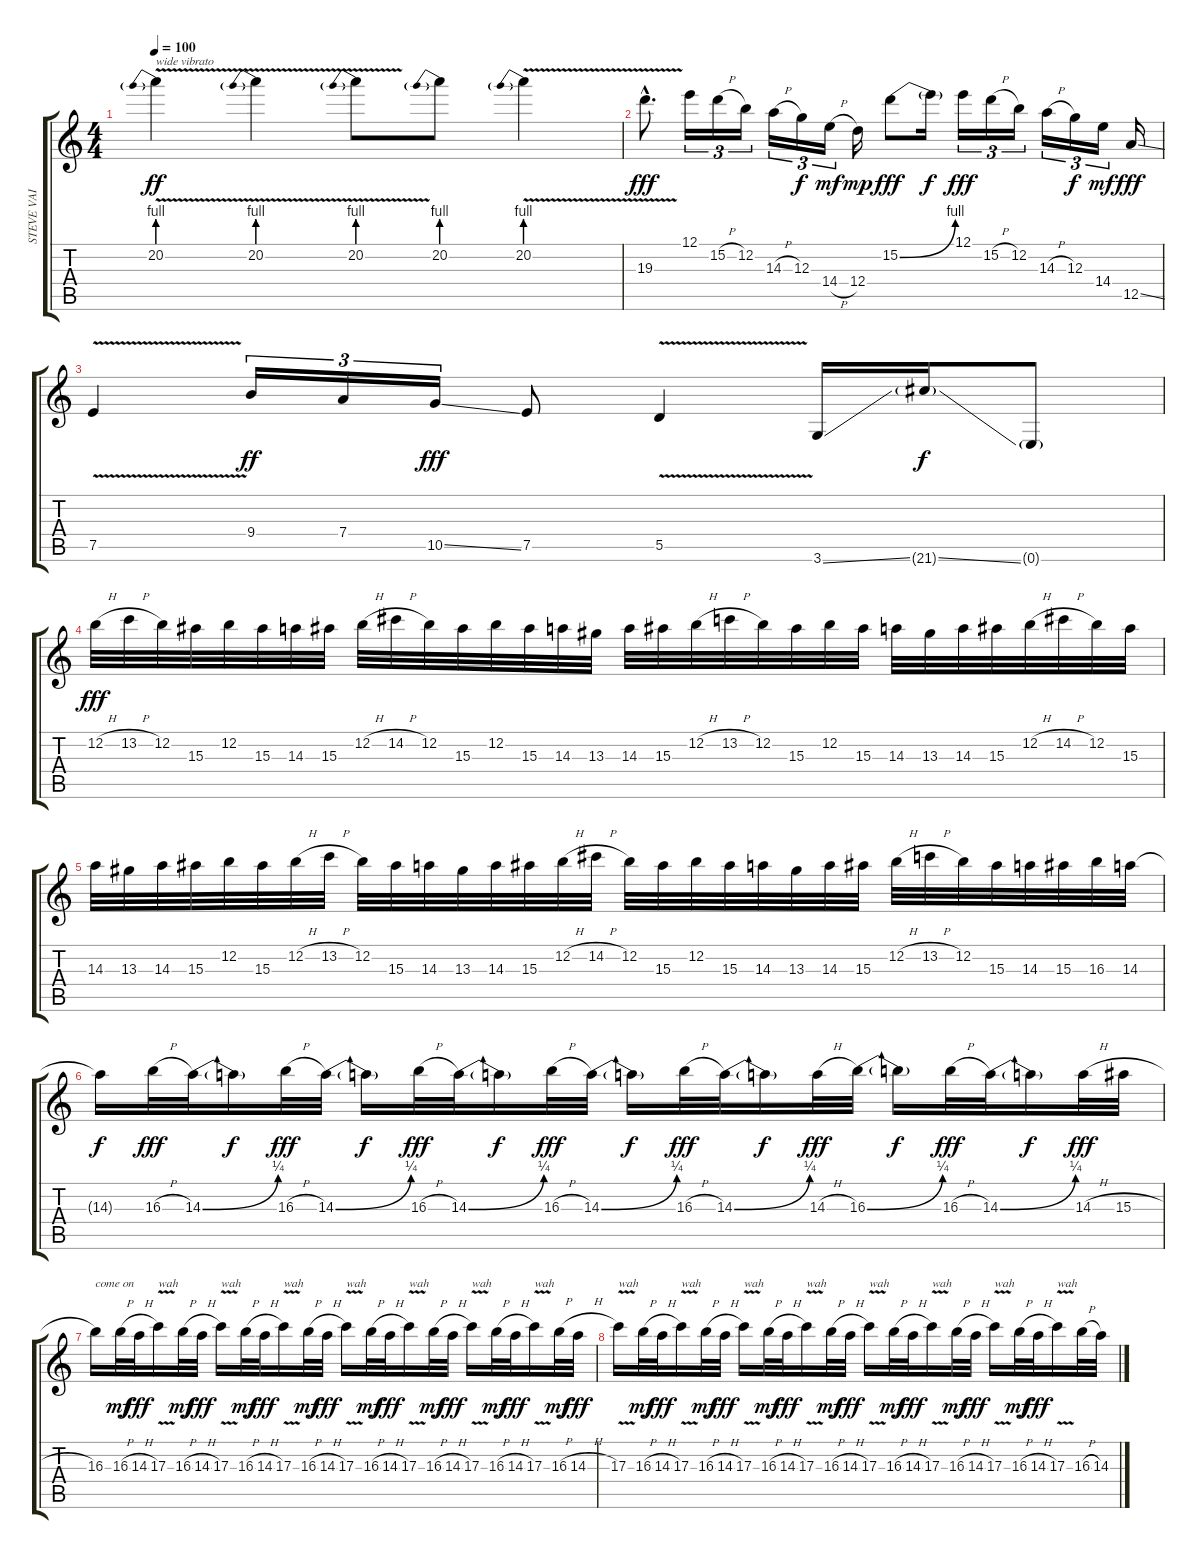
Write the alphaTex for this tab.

\track ("STEVE VAI" "STEVE VAI") {instrument overdrivenguitar}
\staff {score tabs}
\tuning (E4 B3 G3 D3 A2 E2) {hide}
\ts (4 4)
\tempo 100
\clef g2
\ks c
20.2{be (prebend 0 4 60 4) v}.4{txt "wide vibrato" dy ff} 20.2{be (prebend 0 4 60 4) v}.4 20.2{be (prebend 0 4 60 4) v}.8 20.2{be (prebend 0 4 60 4)}.8 20.2{be (prebend 0 4 60 4) v}.4 |
19.3{v hac}.8{d dy fff} 12.1.16{tu (3 2)} 15.2{h}.16{tu (3 2)} 12.2.16{tu (3 2)} 14.3{h}.16{tu (3 2)} 12.3.16{tu (3 2) dy f} 14.4{h}.16{tu (3 2) dy mf} 12.4.16{dy mp} 15.2{be (bend 0 0 60 4)}.8{dy fff} 15.2{t}.16{dy f} 12.1.16{tu (3 2) dy fff} 15.2{h}.16{tu (3 2)} 12.2.16{tu (3 2)} 14.3{h}.16{tu (3 2)} 12.3.16{tu (3 2) dy f} 14.4.16{tu (3 2) dy mf} 12.5{ss}.16{dy fff} |
7.5{v}.4 9.4.16{tu (3 2) dy ff} 7.4.16{tu (3 2)} 10.5{ss}.16{tu (3 2) dy fff} 7.5.8 5.5{v}.4 3.6{ss}.16 21.6{ss g}.16{dy f} 0.6{g}.8 |
12.2{h}.32{dy fff} 13.2{h}.32 12.2.32 15.3.32 12.2.32 15.3.32 14.3.32 15.3.32 12.2{h}.32 14.2{h}.32 12.2.32 15.3.32 12.2.32 15.3.32 14.3.32 13.3.32 14.3.32 15.3.32 12.2{h}.32 13.2{h}.32 12.2.32 15.3.32 12.2.32 15.3.32 14.3.32 13.3.32 14.3.32 15.3.32 12.2{h}.32 14.2{h}.32 12.2.32 15.3.32 |
14.3.32 13.3.32 14.3.32 15.3.32 12.2.32 15.3.32 12.2{h}.32 13.2{h}.32 12.2.32 15.3.32 14.3.32 13.3.32 14.3.32 15.3.32 12.2{h}.32 14.2{h}.32 12.2.32 15.3.32 12.2.32 15.3.32 14.3.32 13.3.32 14.3.32 15.3.32 12.2{h}.32 13.2{h}.32 12.2.32 15.3.32 14.3.32 15.3.32 16.3.32 14.3.32 |
14.3{t}.16{dy f} 16.3{h}.32{dy fff} 14.3{be (bend 0 0 60 1)}.32 14.3{t}.16{dy f} 16.3{h}.32{dy fff} 14.3{be (bend 0 0 60 1)}.32 14.3{t}.16{dy f} 16.3{h}.32{dy fff} 14.3{be (bend 0 0 60 1)}.32 14.3{t}.16{dy f} 16.3{h}.32{dy fff} 14.3{be (bend 0 0 60 1)}.32 14.3{t}.16{dy f} 16.3{h}.32{dy fff} 14.3{be (bend 0 0 60 1)}.32 14.3{t}.16{dy f} 14.3{h}.32{dy fff} 16.3{be (bend 0 0 60 1)}.32 16.3{t}.16{dy f} 16.3{h}.32{dy fff} 14.3{be (bend 0 0 60 1)}.32 14.3{t}.16{dy f} 14.3{h}.32{dy fff} 15.3{h}.32 |
16.3.16{txt "come on"} 16.3{h}.32{dy mf} 14.3{h}.32{dy fff} 17.3{v}.16{txt "wah"} 16.3{h}.32{dy mf} 14.3{h}.32{dy fff} 17.3{v}.16{txt "wah"} 16.3{h}.32{dy mf} 14.3{h}.32{dy fff} 17.3{v}.16{txt "wah"} 16.3{h}.32{dy mf} 14.3{h}.32{dy fff} 17.3{v}.16{txt "wah"} 16.3{h}.32{dy mf} 14.3{h}.32{dy fff} 17.3{v}.16{txt "wah"} 16.3{h}.32{dy mf} 14.3{h}.32{dy fff} 17.3{v}.16{txt "wah"} 16.3{h}.32{dy mf} 14.3{h}.32{dy fff} 17.3{v}.16{txt "wah"} 16.3{h}.32{dy mf} 14.3{h}.32{dy fff} |
17.3{v}.16{txt "wah"} 16.3{h}.32{dy mf} 14.3{h}.32{dy fff} 17.3{v}.16{txt "wah"} 16.3{h}.32{dy mf} 14.3{h}.32{dy fff} 17.3{v}.16{txt "wah"} 16.3{h}.32{dy mf} 14.3{h}.32{dy fff} 17.3{v}.16{txt "wah"} 16.3{h}.32{dy mf} 14.3{h}.32{dy fff} 17.3{v}.16{txt "wah"} 16.3{h}.32{dy mf} 14.3{h}.32{dy fff} 17.3{v}.16{txt "wah"} 16.3{h}.32{dy mf} 14.3{h}.32{dy fff} 17.3{v}.16{txt "wah"} 16.3{h}.32{dy mf} 14.3{h}.32{dy fff} 17.3{v}.16{txt "wah"} 16.3{h}.32 14.3.32
